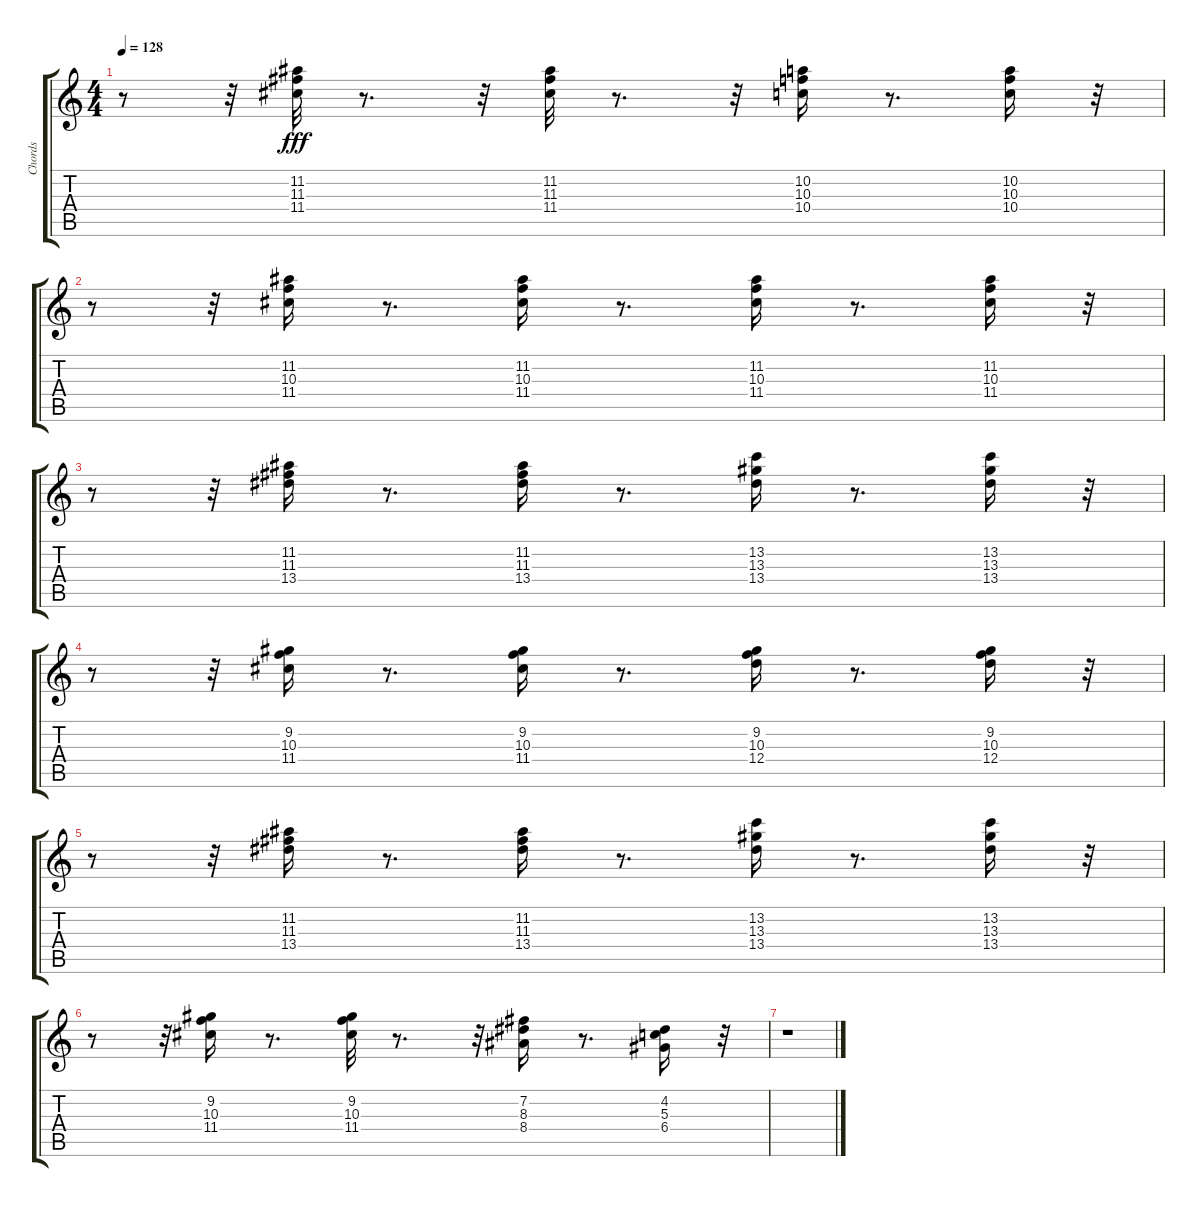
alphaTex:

\track ("Chords" "Chords") {instrument acousticguitarsteel}
\staff {score tabs}
\tuning (E4 B3 G3 D3 A2 E2) {hide}
\ts (4 4)
\tempo 128
\clef g2
\ks c
r.8{dy fff} r.32 (11.2 11.3 11.4).32 r.8{d} r.32 (11.2 11.3 11.4).32 r.8{d} r.32 (10.2 10.3 10.4).16 r.8{d} (10.2 10.3 10.4).16 r.32 |
r.8 r.32 (11.2 10.3 11.4).16 r.8{d} (11.2 10.3 11.4).16 r.8{d} (11.2 10.3 11.4).16 r.8{d} (11.2 10.3 11.4).16 r.32 |
r.8 r.32 (11.2 11.3 13.4).16 r.8{d} (11.2 11.3 13.4).16 r.8{d} (13.2 13.3 13.4).16 r.8{d} (13.2 13.3 13.4).16 r.32 |
r.8 r.32 (9.2 10.3 11.4).16 r.8{d} (9.2 10.3 11.4).16 r.8{d} (9.2 10.3 12.4).16 r.8{d} (9.2 10.3 12.4).16 r.32 |
r.8 r.32 (11.2 11.3 13.4).16 r.8{d} (11.2 11.3 13.4).16 r.8{d} (13.2 13.3 13.4).16 r.8{d} (13.2 13.3 13.4).16 r.32 |
r.8 r.32 (9.2 10.3 11.4).16 r.8{d} (9.2 10.3 11.4).32 r.8{d} r.32 (7.2 8.3 8.4).16 r.8{d} (4.2 5.3 6.4).16 r.32 |
r.1
